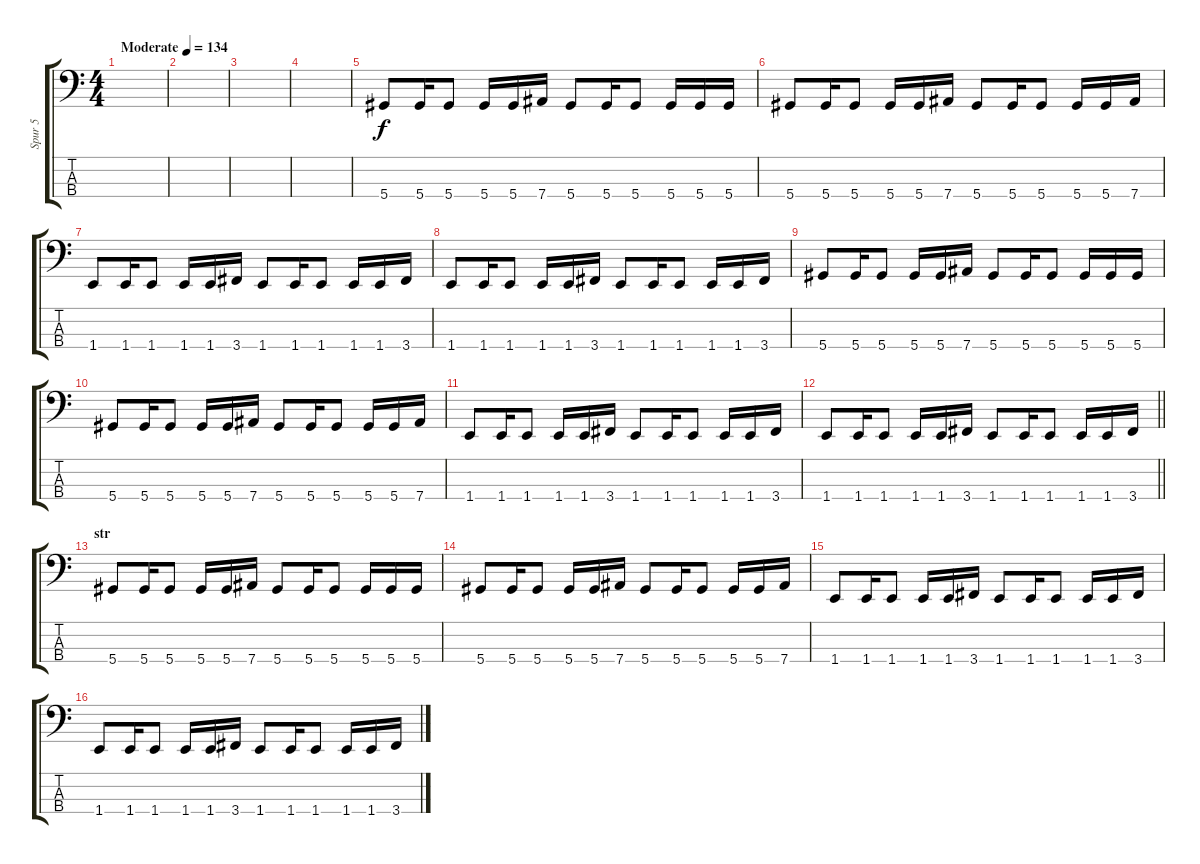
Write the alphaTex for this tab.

\track ("Spur 5" "Spur 5") {instrument electricbassfinger}
\staff {score tabs}
\tuning (Gb2 Db2 Ab1 Eb1) {hide}
\ts (4 4)
\tempo (134 "Moderate")
\clef f4
\ks c
|
|
|
|
5.4.8 5.4.16 5.4.8 5.4.16 5.4.16 7.4.16 5.4.8 5.4.16 5.4.8 5.4.16 5.4.16 5.4.16 |
5.4.8 5.4.16 5.4.8 5.4.16 5.4.16 7.4.16 5.4.8 5.4.16 5.4.8 5.4.16 5.4.16 7.4.16 |
1.4.8 1.4.16 1.4.8 1.4.16 1.4.16 3.4.16 1.4.8 1.4.16 1.4.8 1.4.16 1.4.16 3.4.16 |
1.4.8 1.4.16 1.4.8 1.4.16 1.4.16 3.4.16 1.4.8 1.4.16 1.4.8 1.4.16 1.4.16 3.4.16 |
5.4.8 5.4.16 5.4.8 5.4.16 5.4.16 7.4.16 5.4.8 5.4.16 5.4.8 5.4.16 5.4.16 5.4.16 |
5.4.8 5.4.16 5.4.8 5.4.16 5.4.16 7.4.16 5.4.8 5.4.16 5.4.8 5.4.16 5.4.16 7.4.16 |
1.4.8 1.4.16 1.4.8 1.4.16 1.4.16 3.4.16 1.4.8 1.4.16 1.4.8 1.4.16 1.4.16 3.4.16 |
\barLineRight lightlight
1.4.8 1.4.16 1.4.8 1.4.16 1.4.16 3.4.16 1.4.8 1.4.16 1.4.8 1.4.16 1.4.16 3.4.16 |
\section ("" "str")
5.4.8 5.4.16 5.4.8 5.4.16 5.4.16 7.4.16 5.4.8 5.4.16 5.4.8 5.4.16 5.4.16 5.4.16 |
5.4.8 5.4.16 5.4.8 5.4.16 5.4.16 7.4.16 5.4.8 5.4.16 5.4.8 5.4.16 5.4.16 7.4.16 |
1.4.8 1.4.16 1.4.8 1.4.16 1.4.16 3.4.16 1.4.8 1.4.16 1.4.8 1.4.16 1.4.16 3.4.16 |
1.4.8 1.4.16 1.4.8 1.4.16 1.4.16 3.4.16 1.4.8 1.4.16 1.4.8 1.4.16 1.4.16 3.4.16
